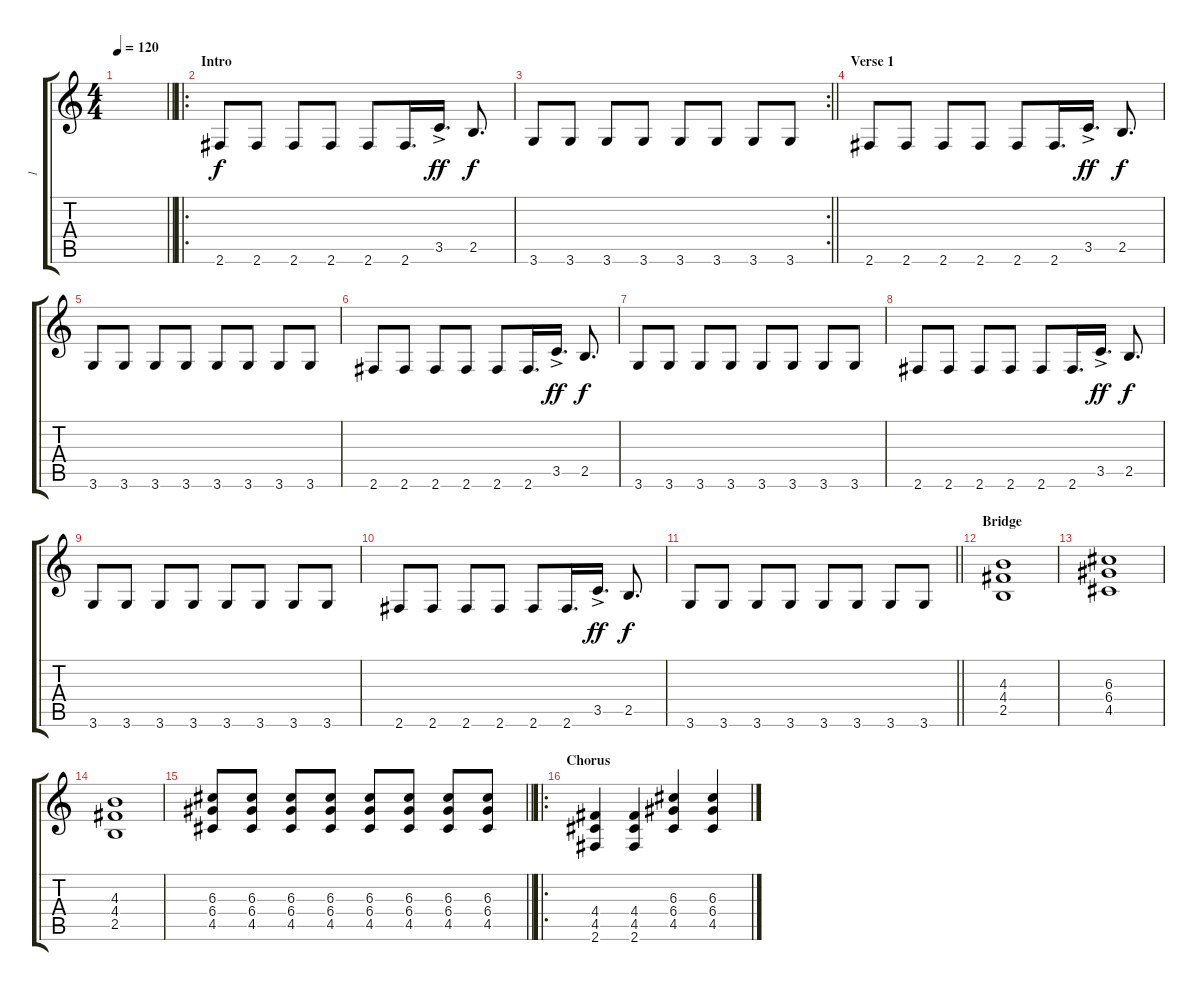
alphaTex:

\track ("1" "1") {instrument distortionguitar}
\staff {score tabs}
\tuning (E4 B3 G3 D3 A2 E2) {hide}
\ts (4 4)
\tempo 120
\clef g2
\barLineRight lightlight
\ks c
|
\ro
\section ("" "Intro")
2.6.8 2.6.8 2.6.8 2.6.8 2.6.8 2.6.16{d} 3.5{ac}.16{d dy ff} 2.5.8{d dy f} |
\rc 2
\barLineRight lightlight
3.6.8 3.6.8 3.6.8 3.6.8 3.6.8 3.6.8 3.6.8 3.6.8 |
\section ("" "Verse 1")
2.6.8 2.6.8 2.6.8 2.6.8 2.6.8 2.6.16{d} 3.5{ac}.16{d dy ff} 2.5.8{d dy f} |
3.6.8 3.6.8 3.6.8 3.6.8 3.6.8 3.6.8 3.6.8 3.6.8 |
2.6.8 2.6.8 2.6.8 2.6.8 2.6.8 2.6.16{d} 3.5{ac}.16{d dy ff} 2.5.8{d dy f} |
3.6.8 3.6.8 3.6.8 3.6.8 3.6.8 3.6.8 3.6.8 3.6.8 |
2.6.8 2.6.8 2.6.8 2.6.8 2.6.8 2.6.16{d} 3.5{ac}.16{d dy ff} 2.5.8{d dy f} |
3.6.8 3.6.8 3.6.8 3.6.8 3.6.8 3.6.8 3.6.8 3.6.8 |
2.6.8 2.6.8 2.6.8 2.6.8 2.6.8 2.6.16{d} 3.5{ac}.16{d dy ff} 2.5.8{d dy f} |
\barLineRight lightlight
3.6.8 3.6.8 3.6.8 3.6.8 3.6.8 3.6.8 3.6.8 3.6.8 |
\section ("" "Bridge")
(4.3 4.4 2.5).1 |
(6.3 6.4 4.5).1 |
(4.3 4.4 2.5).1 |
\barLineRight lightlight
(6.3 6.4 4.5).8 (6.3 6.4 4.5).8 (6.3 6.4 4.5).8 (6.3 6.4 4.5).8 (6.3 6.4 4.5).8 (6.3 6.4 4.5).8 (6.3 6.4 4.5).8 (6.3 6.4 4.5).8 |
\ro
\section ("" "Chorus")
(4.4 4.5 2.6).4 (4.4 4.5 2.6).4 (6.3 6.4 4.5).4 (6.3 6.4 4.5).4
